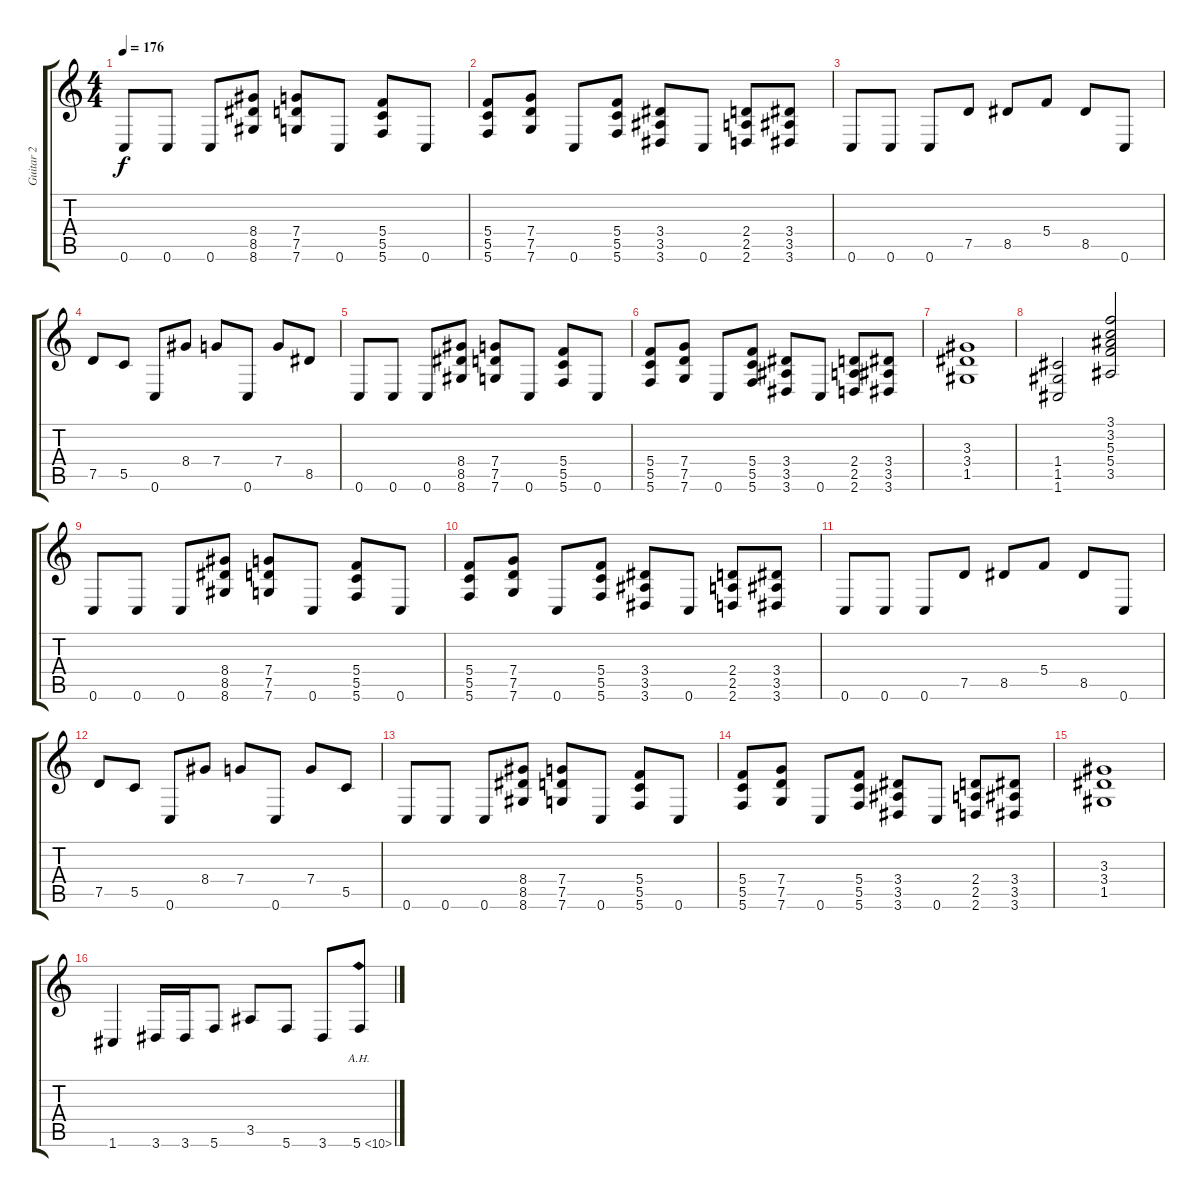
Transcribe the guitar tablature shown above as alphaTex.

\track ("Guitar 2" "Guitar 2") {instrument distortionguitar}
\staff {score tabs}
\tuning (D4 A3 F3 C3 G2 C2) {hide}
\ts (4 4)
\tempo 176
\clef g2
\ks c
0.6.8{dy f} 0.6.8 0.6.8 (8.4 8.5 8.6).8 (7.4 7.5 7.6).8 0.6.8 (5.4 5.5 5.6).8 0.6.8 |
(5.4 5.5 5.6).8 (7.4 7.5 7.6).8 0.6.8 (5.4 5.5 5.6).8 (3.4 3.5 3.6).8 0.6.8 (2.4 2.5 2.6).8 (3.4 3.5 3.6).8 |
0.6.8 0.6.8 0.6.8 7.5.8 8.5.8 5.4.8 8.5.8 0.6.8 |
7.5.8 5.5.8 0.6.8 8.4.8 7.4.8 0.6.8 7.4.8 8.5.8 |
0.6.8 0.6.8 0.6.8 (8.4 8.5 8.6).8 (7.4 7.5 7.6).8 0.6.8 (5.4 5.5 5.6).8 0.6.8 |
(5.4 5.5 5.6).8 (7.4 7.5 7.6).8 0.6.8 (5.4 5.5 5.6).8 (3.4 3.5 3.6).8 0.6.8 (2.4 2.5 2.6).8 (3.4 3.5 3.6).8 |
(3.3 3.4 1.5).1 |
(1.4 1.5 1.6).2 (3.1 3.2 5.3 5.4 3.5).2 |
0.6.8 0.6.8 0.6.8 (8.4 8.5 8.6).8 (7.4 7.5 7.6).8 0.6.8 (5.4 5.5 5.6).8 0.6.8 |
(5.4 5.5 5.6).8 (7.4 7.5 7.6).8 0.6.8 (5.4 5.5 5.6).8 (3.4 3.5 3.6).8 0.6.8 (2.4 2.5 2.6).8 (3.4 3.5 3.6).8 |
0.6.8 0.6.8 0.6.8 7.5.8 8.5.8 5.4.8 8.5.8 0.6.8 |
7.5.8 5.5.8 0.6.8 8.4.8 7.4.8 0.6.8 7.4.8 5.5.8 |
0.6.8 0.6.8 0.6.8 (8.4 8.5 8.6).8 (7.4 7.5 7.6).8 0.6.8 (5.4 5.5 5.6).8 0.6.8 |
(5.4 5.5 5.6).8 (7.4 7.5 7.6).8 0.6.8 (5.4 5.5 5.6).8 (3.4 3.5 3.6).8 0.6.8 (2.4 2.5 2.6).8 (3.4 3.5 3.6).8 |
(3.3 3.4 1.5).1 |
1.6.4 3.6.16 3.6.16 5.6.8 3.5.8 5.6.8 3.6.8 5.6{ah 5}.8
